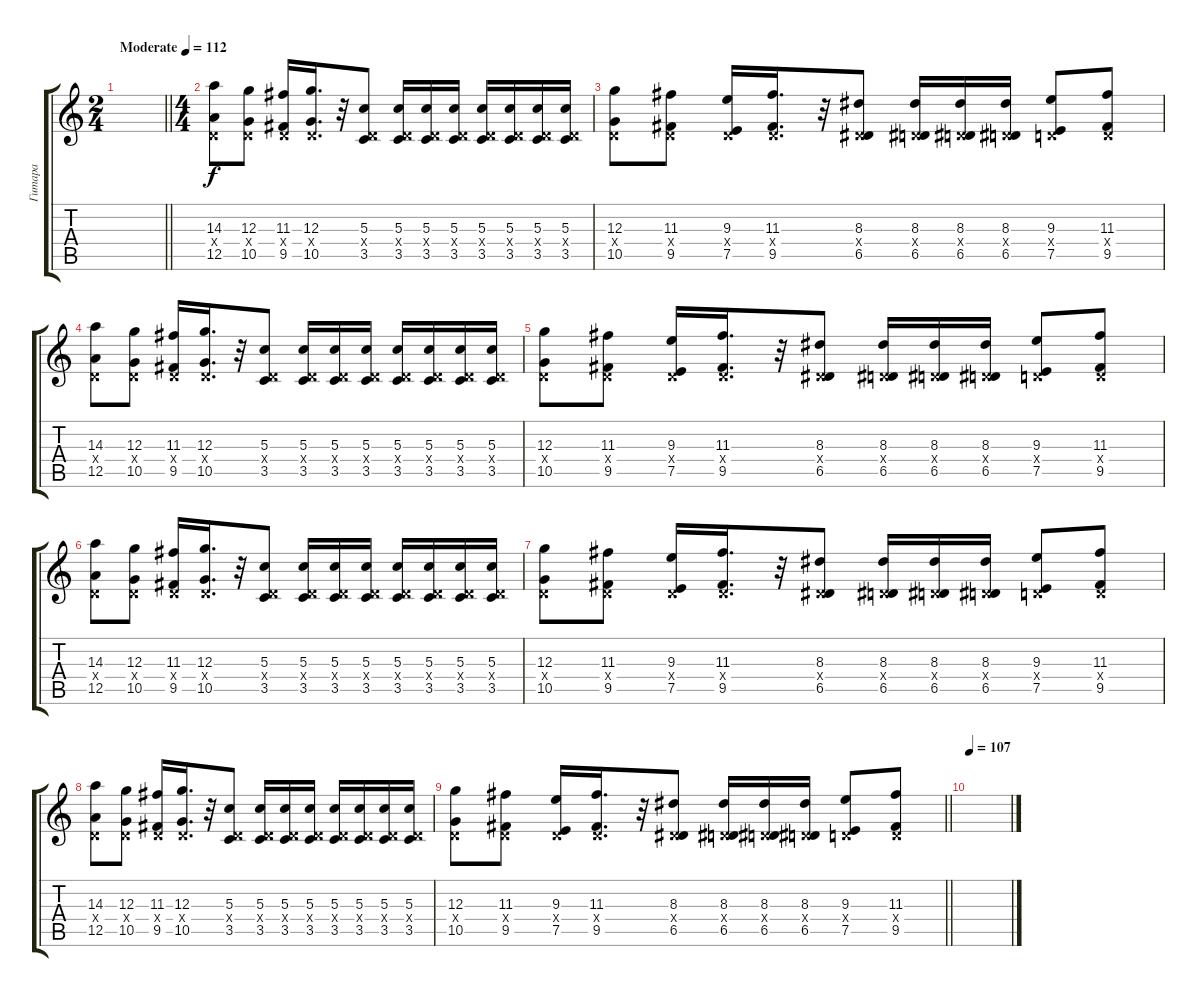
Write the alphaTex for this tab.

\track ("Гитара" "Гитара") {instrument overdrivenguitar}
\staff {score tabs}
\tuning (E4 B3 G3 D3 A2 E2) {hide}
\ts (2 4)
\tempo (112 "Moderate")
\clef g2
\barLineRight lightlight
\ks c
|
\ts (4 4)
\section ("" "")
(14.3 0.4{x} 12.5).8 (12.3 0.4{x} 10.5).8 (11.3 0.4{x} 9.5).16 (12.3 0.4{x} 10.5).16{d} r.32 (5.3 0.4{x} 3.5).8 (5.3 0.4{x} 3.5).16 (5.3 0.4{x} 3.5).16 (5.3 0.4{x} 3.5).16 (5.3 0.4{x} 3.5).16 (5.3 0.4{x} 3.5).16 (5.3 0.4{x} 3.5).16 (5.3 0.4{x} 3.5).16 |
(12.3 0.4{x} 10.5).8 (11.3 0.4{x} 9.5).8 (9.3 0.4{x} 7.5).16 (11.3 0.4{x} 9.5).16{d} r.32 (8.3 0.4{x} 6.5).8 (8.3 0.4{x} 6.5).16 (8.3 0.4{x} 6.5).16 (8.3 0.4{x} 6.5).16 (9.3 0.4{x} 7.5).8 (11.3 0.4{x} 9.5).8 |
(14.3 0.4{x} 12.5).8 (12.3 0.4{x} 10.5).8 (11.3 0.4{x} 9.5).16 (12.3 0.4{x} 10.5).16{d} r.32 (5.3 0.4{x} 3.5).8 (5.3 0.4{x} 3.5).16 (5.3 0.4{x} 3.5).16 (5.3 0.4{x} 3.5).16 (5.3 0.4{x} 3.5).16 (5.3 0.4{x} 3.5).16 (5.3 0.4{x} 3.5).16 (5.3 0.4{x} 3.5).16 |
(12.3 0.4{x} 10.5).8 (11.3 0.4{x} 9.5).8 (9.3 0.4{x} 7.5).16 (11.3 0.4{x} 9.5).16{d} r.32 (8.3 0.4{x} 6.5).8 (8.3 0.4{x} 6.5).16 (8.3 0.4{x} 6.5).16 (8.3 0.4{x} 6.5).16 (9.3 0.4{x} 7.5).8 (11.3 0.4{x} 9.5).8 |
(14.3 0.4{x} 12.5).8 (12.3 0.4{x} 10.5).8 (11.3 0.4{x} 9.5).16 (12.3 0.4{x} 10.5).16{d} r.32 (5.3 0.4{x} 3.5).8 (5.3 0.4{x} 3.5).16 (5.3 0.4{x} 3.5).16 (5.3 0.4{x} 3.5).16 (5.3 0.4{x} 3.5).16 (5.3 0.4{x} 3.5).16 (5.3 0.4{x} 3.5).16 (5.3 0.4{x} 3.5).16 |
(12.3 0.4{x} 10.5).8 (11.3 0.4{x} 9.5).8 (9.3 0.4{x} 7.5).16 (11.3 0.4{x} 9.5).16{d} r.32 (8.3 0.4{x} 6.5).8 (8.3 0.4{x} 6.5).16 (8.3 0.4{x} 6.5).16 (8.3 0.4{x} 6.5).16 (9.3 0.4{x} 7.5).8 (11.3 0.4{x} 9.5).8 |
(14.3 0.4{x} 12.5).8 (12.3 0.4{x} 10.5).8 (11.3 0.4{x} 9.5).16 (12.3 0.4{x} 10.5).16{d} r.32 (5.3 0.4{x} 3.5).8 (5.3 0.4{x} 3.5).16 (5.3 0.4{x} 3.5).16 (5.3 0.4{x} 3.5).16 (5.3 0.4{x} 3.5).16 (5.3 0.4{x} 3.5).16 (5.3 0.4{x} 3.5).16 (5.3 0.4{x} 3.5).16 |
\barLineRight lightlight
(12.3 0.4{x} 10.5).8 (11.3 0.4{x} 9.5).8 (9.3 0.4{x} 7.5).16 (11.3 0.4{x} 9.5).16{d} r.32 (8.3 0.4{x} 6.5).8 (8.3 0.4{x} 6.5).16 (8.3 0.4{x} 6.5).16 (8.3 0.4{x} 6.5).16 (9.3 0.4{x} 7.5).8 (11.3 0.4{x} 9.5).8 |
\section ("" "")
\tempo 107
